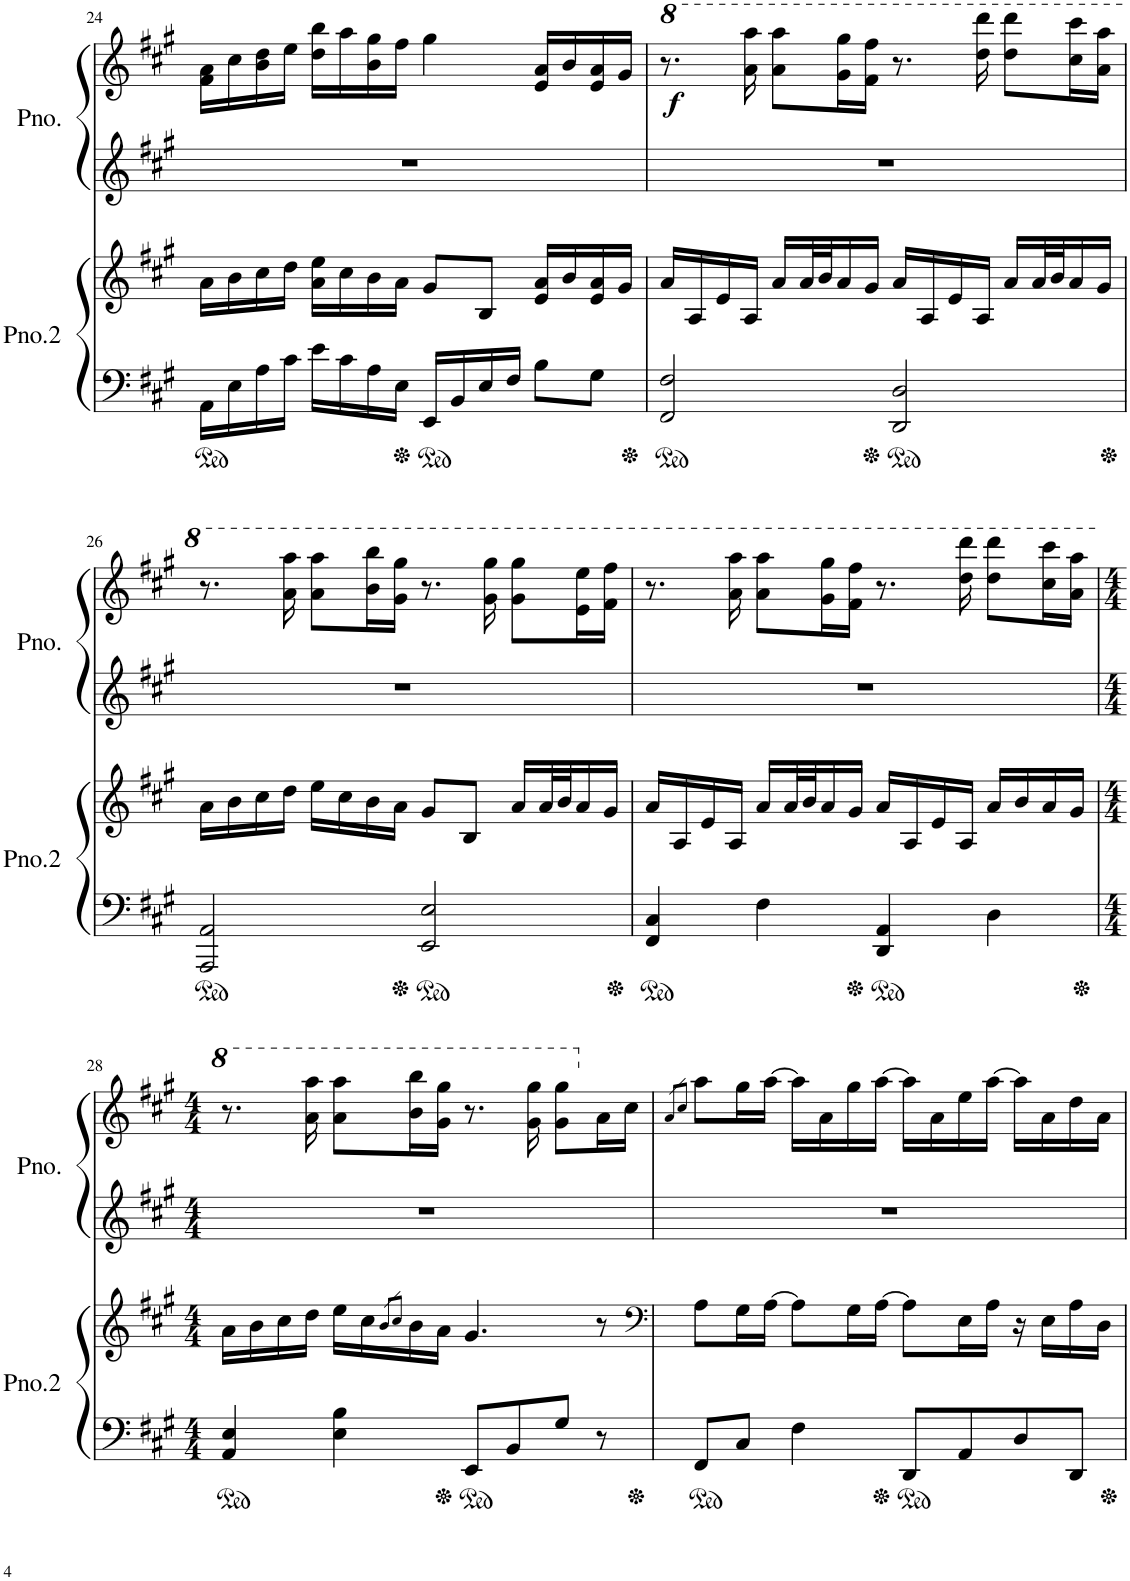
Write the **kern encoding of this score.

**kern	**kern	**kern	**kern	**dynam
*part2	*part2	*part1	*part1	*part1
*staff4	*staff3	*staff2	*staff1	*staff1/2
*I"Piano2	*	*I"Piano	*	*
*I'Pno.2	*	*I'Pno.	*	*
!!LO:PB:g=z
*clefF4	*clefG2	*clefG2	*clefG2	*
*k[f#c#g#]	*k[f#c#g#]	*k[f#c#g#]	*k[f#c#g#]	*
*M4/4	*M4/4	*M4/4	*M4/4	*
=24	=24	=24	=24	=24
16AA\LL	16a\LL	1r	16f#\ 16a\LL	.
16E\	16b\	.	16cc#\	.
16A\	16cc#\	.	16b\ 16dd\	.
16c#\JJ	16dd\JJ	.	16ee\JJ	.
16e\LL	16a\ 16ee\LL	.	16dd\ 16bb\LL	.
16c#\	16cc#\	.	16aa\	.
16A\	16b\	.	16b\ 16gg#\	.
16E\JJ	16a\JJ	.	16ff#\JJ	.
16EE/LL	8g#/L	.	4gg#\	.
16BB/	.	.	.	.
16E/	8B/J	.	.	.
16F#/JJ	.	.	.	.
8B\L	16e/ 16a/LL	.	16e/ 16a/LL	.
.	16b/	.	16b/	.
8G#\J	16e/ 16a/	.	16e/ 16a/	.
.	16g#/JJ	.	16g#/JJ	.
=25	=25	=25	=25	=25
*	*	*	*8va	*
!	!	!	!	!LO:DY:b
2FF#/ 2F#/	16a/LL	1r	8.r	f
.	16A/	.	.	.
.	16e/	.	.	.
.	16A/JJ	.	16aa\ 16aaa\	.
.	16a/LL	.	8aa\ 8aaa\L	.
.	32a/L	.	.	.
.	32b/J	.	.	.
.	16a/	.	16gg#\ 16ggg#\L	.
.	16g#/JJ	.	16ff#\ 16fff#\JJ	.
2DD/ 2D/	16a/LL	.	8.r	.
.	16A/	.	.	.
.	16e/	.	.	.
.	16A/JJ	.	16ddd\ 16dddd\	.
.	16a/LL	.	8ddd\ 8dddd\L	.
.	32a/L	.	.	.
.	32b/J	.	.	.
.	16a/	.	16ccc#\ 16cccc#\L	.
.	16g#/JJ	.	16aa\ 16aaa\JJ	.
!!LO:LB:g=z
=26	=26	=26	=26	=26
2AAA/ 2AA/	16a\LL	1r	8.r	.
.	16b\	.	.	.
.	16cc#\	.	.	.
.	16dd\JJ	.	16aa\ 16aaa\	.
.	16ee\LL	.	8aa\ 8aaa\L	.
.	16cc#\	.	.	.
.	16b\	.	16bb\ 16bbb\L	.
.	16a\JJ	.	16gg#\ 16ggg#\JJ	.
2EE/ 2E/	8g#/L	.	8.r	.
.	8B/J	.	.	.
.	.	.	16gg#\ 16ggg#\	.
.	16a/LL	.	8gg#\ 8ggg#\L	.
.	32a/L	.	.	.
.	32b/J	.	.	.
.	16a/	.	16ee\ 16eee\L	.
.	16g#/JJ	.	16ff#\ 16fff#\JJ	.
=27	=27	=27	=27	=27
4FF#/ 4C#/	16a/LL	1r	8.r	.
.	16A/	.	.	.
.	16e/	.	.	.
.	16A/JJ	.	16aa\ 16aaa\	.
4F#\	16a/LL	.	8aa\ 8aaa\L	.
.	32a/L	.	.	.
.	32b/J	.	.	.
.	16a/	.	16gg#\ 16ggg#\L	.
.	16g#/JJ	.	16ff#\ 16fff#\JJ	.
4DD/ 4AA/	16a/LL	.	8.r	.
.	16A/	.	.	.
.	16e/	.	.	.
.	16A/JJ	.	16ddd\ 16dddd\	.
4D\	16a/LL	.	8ddd\ 8dddd\L	.
.	16b/	.	.	.
.	16a/	.	16ccc#\ 16cccc#\L	.
.	16g#/JJ	.	16aa\ 16aaa\JJ	.
!!LO:LB:g=z
=28	=28	=28	=28	=28
*M4/4	*M4/4	*M4/4	*M4/4	*
4AA/ 4E/	16a\LL	1r	8.r	.
.	16b\	.	.	.
.	16cc#\	.	.	.
.	16dd\JJ	.	16aa\ 16aaa\	.
4E\ 4B\	16ee\LL	.	8aa\ 8aaa\L	.
.	16cc#\	.	.	.
.	8qb/L	.	.	.
.	8qcc#/J	.	.	.
.	16b\	.	16bb\ 16bbb\L	.
.	16a\JJ	.	16gg#\ 16ggg#\JJ	.
8EE/L	4.g#/	.	8.r	.
8BB/	.	.	.	.
.	.	.	16gg#\ 16ggg#\	.
8G#/J	.	.	8gg#\ 8ggg#\L	.
*	*	*	*X8va	*
8r	8r	.	16a\L	.
.	.	.	16cc#\JJ	.
=29	=29	=29	=29	=29
*	*clefF4	*	*	*
.	.	.	8qa/L	.
.	.	.	8qcc#/J	.
8FF#/L	8A\L	1r	8aa\L	.
8C#/J	16G#\L	.	16gg#\L	.
.	[16A\JJ	.	[16aa\JJ	.
4F#\	8A\L]	.	16aa\LL]	.
.	.	.	16a\	.
.	16G#\L	.	16gg#\	.
.	[16A\JJ	.	[16aa\JJ	.
8DD/L	8A\L]	.	16aa\LL]	.
.	.	.	16a\	.
8AA/	16E\L	.	16ee\	.
.	16A\JJ	.	[16aa\JJ	.
8D/	16r	.	16aa\LL]	.
.	16E\LL	.	16a\	.
8DD/J	16A\	.	16dd\	.
.	16D\JJ	.	16a\JJ	.
=	=	=	=	=
*-	*-	*-	*-	*-
